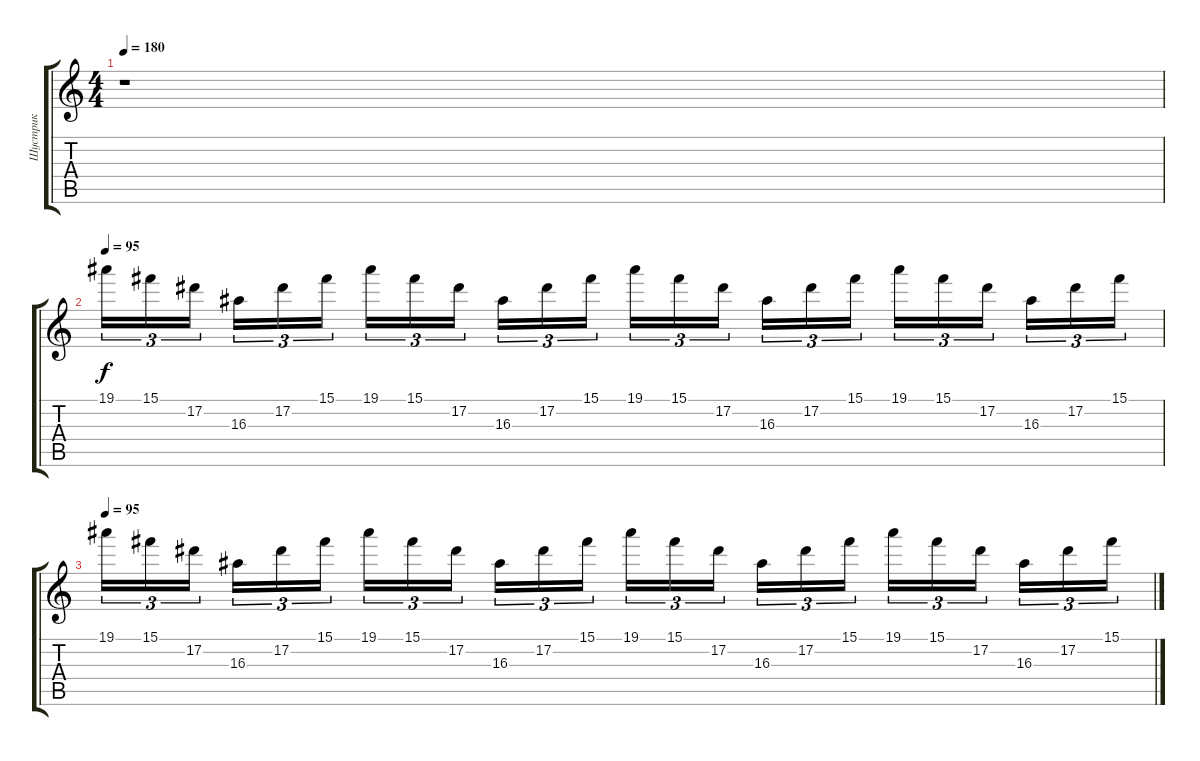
\track ("Шустрик" "Шустрик") {instrument distortionguitar}
\staff {score tabs}
\tuning (Eb4 Bb3 Gb3 Db3 Ab2 Db2) {hide}
\ts (4 4)
\tempo 180
\clef g2
\ks c
r.1{dy f} |
\tempo 95
19.1.16{tu (3 2) volume 3} 15.1.16{tu (3 2)} 17.2.16{tu (3 2) beam splitsecondary} 16.3.16{tu (3 2)} 17.2.16{tu (3 2)} 15.1.16{tu (3 2)} 19.1.16{tu (3 2)} 15.1.16{tu (3 2)} 17.2.16{tu (3 2) beam splitsecondary} 16.3.16{tu (3 2)} 17.2.16{tu (3 2)} 15.1.16{tu (3 2)} 19.1.16{tu (3 2)} 15.1.16{tu (3 2)} 17.2.16{tu (3 2) beam splitsecondary} 16.3.16{tu (3 2)} 17.2.16{tu (3 2)} 15.1.16{tu (3 2)} 19.1.16{tu (3 2)} 15.1.16{tu (3 2)} 17.2.16{tu (3 2) beam splitsecondary} 16.3.16{tu (3 2)} 17.2.16{tu (3 2)} 15.1.16{tu (3 2)} |
\tempo 95
19.1.16{tu (3 2)} 15.1.16{tu (3 2)} 17.2.16{tu (3 2) beam splitsecondary} 16.3.16{tu (3 2)} 17.2.16{tu (3 2)} 15.1.16{tu (3 2)} 19.1.16{tu (3 2)} 15.1.16{tu (3 2)} 17.2.16{tu (3 2) beam splitsecondary} 16.3.16{tu (3 2)} 17.2.16{tu (3 2)} 15.1.16{tu (3 2)} 19.1.16{tu (3 2)} 15.1.16{tu (3 2)} 17.2.16{tu (3 2) beam splitsecondary} 16.3.16{tu (3 2)} 17.2.16{tu (3 2)} 15.1.16{tu (3 2)} 19.1.16{tu (3 2)} 15.1.16{tu (3 2)} 17.2.16{tu (3 2) beam splitsecondary} 16.3.16{tu (3 2)} 17.2.16{tu (3 2)} 15.1.16{tu (3 2)}
